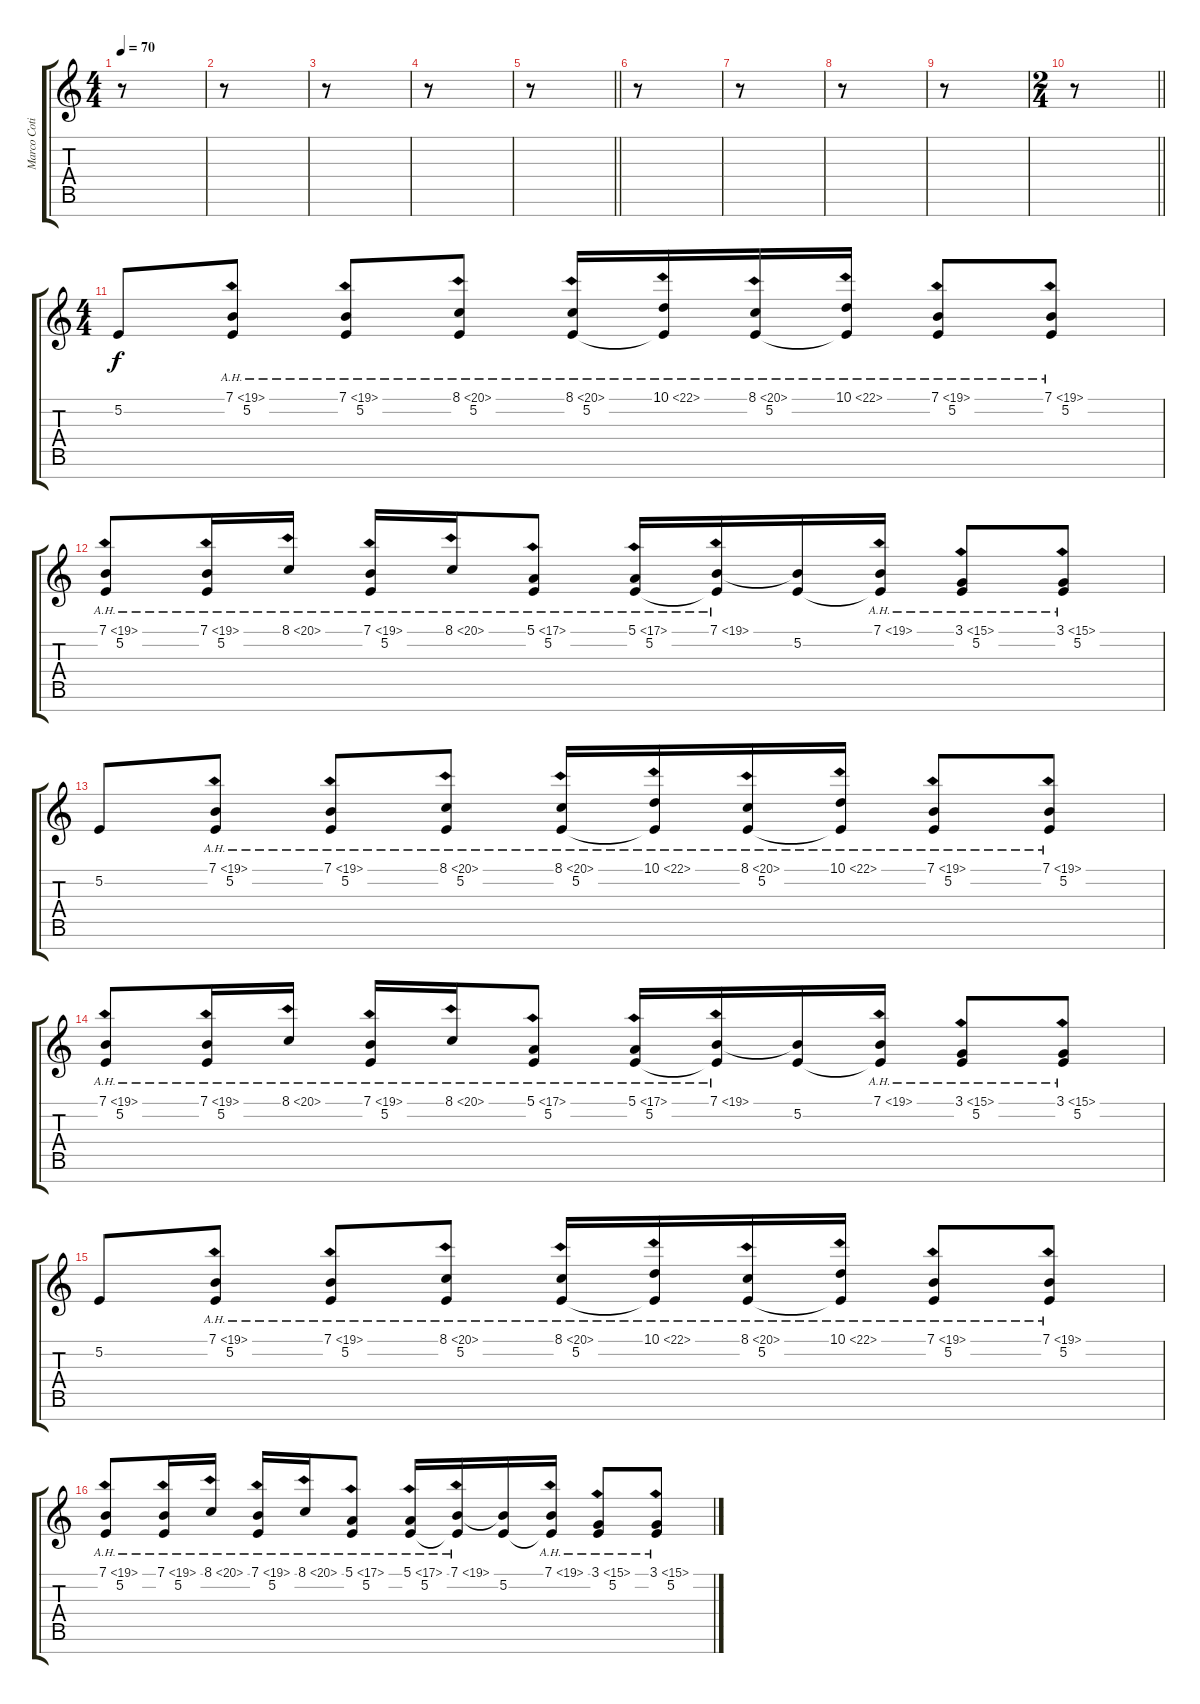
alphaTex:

\track ("Marco Coti Zelati (keys)" "Marco Coti") {instrument brightacousticpiano}
\staff {score tabs}
\tuning (E4 B3 G3 D3 A2 E2 B1) {hide}
\ts (4 4)
\tempo 70
\clef g2
\ks c
r.8{dy f} |
r.8 |
r.8 |
r.8 |
\barLineRight lightlight
r.8 |
r.8 |
r.8 |
r.8 |
r.8 |
\ts (2 4)
\barLineRight lightlight
r.8 |
\ts (4 4)
5.2.8{volume 16 instrument stringensemble1} (7.1{ah 12} 5.2).8 (7.1{ah 12} 5.2).8 (8.1{ah 12} 5.2).8 (8.1{ah 12} 5.2).16 (10.1{ah 12} 5.2{t}).16 (8.1{ah 12} 5.2).16 (10.1{ah 12} 5.2{t}).16 (7.1{ah 12} 5.2).8 (7.1{ah 12} 5.2).8 |
(7.1{ah 12} 5.2).8 (7.1{ah 12} 5.2).16 8.1{ah 12}.16 (7.1{ah 12} 5.2).16 8.1{ah 12}.16 (5.1{ah 12} 5.2).8 (5.1{ah 12} 5.2).16 (7.1{ah 12} 5.2{t}).16 (7.1{t} 5.2).16 (7.1{ah 12} 5.2{t}).16 (3.1{ah 12} 5.2).8 (3.1{ah 12} 5.2).8 |
5.2.8 (7.1{ah 12} 5.2).8 (7.1{ah 12} 5.2).8 (8.1{ah 12} 5.2).8 (8.1{ah 12} 5.2).16 (10.1{ah 12} 5.2{t}).16 (8.1{ah 12} 5.2).16 (10.1{ah 12} 5.2{t}).16 (7.1{ah 12} 5.2).8 (7.1{ah 12} 5.2).8 |
(7.1{ah 12} 5.2).8 (7.1{ah 12} 5.2).16 8.1{ah 12}.16 (7.1{ah 12} 5.2).16 8.1{ah 12}.16 (5.1{ah 12} 5.2).8 (5.1{ah 12} 5.2).16 (7.1{ah 12} 5.2{t}).16 (7.1{t} 5.2).16 (7.1{ah 12} 5.2{t}).16 (3.1{ah 12} 5.2).8 (3.1{ah 12} 5.2).8 |
5.2.8 (7.1{ah 12} 5.2).8 (7.1{ah 12} 5.2).8 (8.1{ah 12} 5.2).8 (8.1{ah 12} 5.2).16 (10.1{ah 12} 5.2{t}).16 (8.1{ah 12} 5.2).16 (10.1{ah 12} 5.2{t}).16 (7.1{ah 12} 5.2).8 (7.1{ah 12} 5.2).8 |
(7.1{ah 12} 5.2).8 (7.1{ah 12} 5.2).16 8.1{ah 12}.16 (7.1{ah 12} 5.2).16 8.1{ah 12}.16 (5.1{ah 12} 5.2).8 (5.1{ah 12} 5.2).16 (7.1{ah 12} 5.2{t}).16 (7.1{t} 5.2).16 (7.1{ah 12} 5.2{t}).16 (3.1{ah 12} 5.2).8 (3.1{ah 12} 5.2).8
